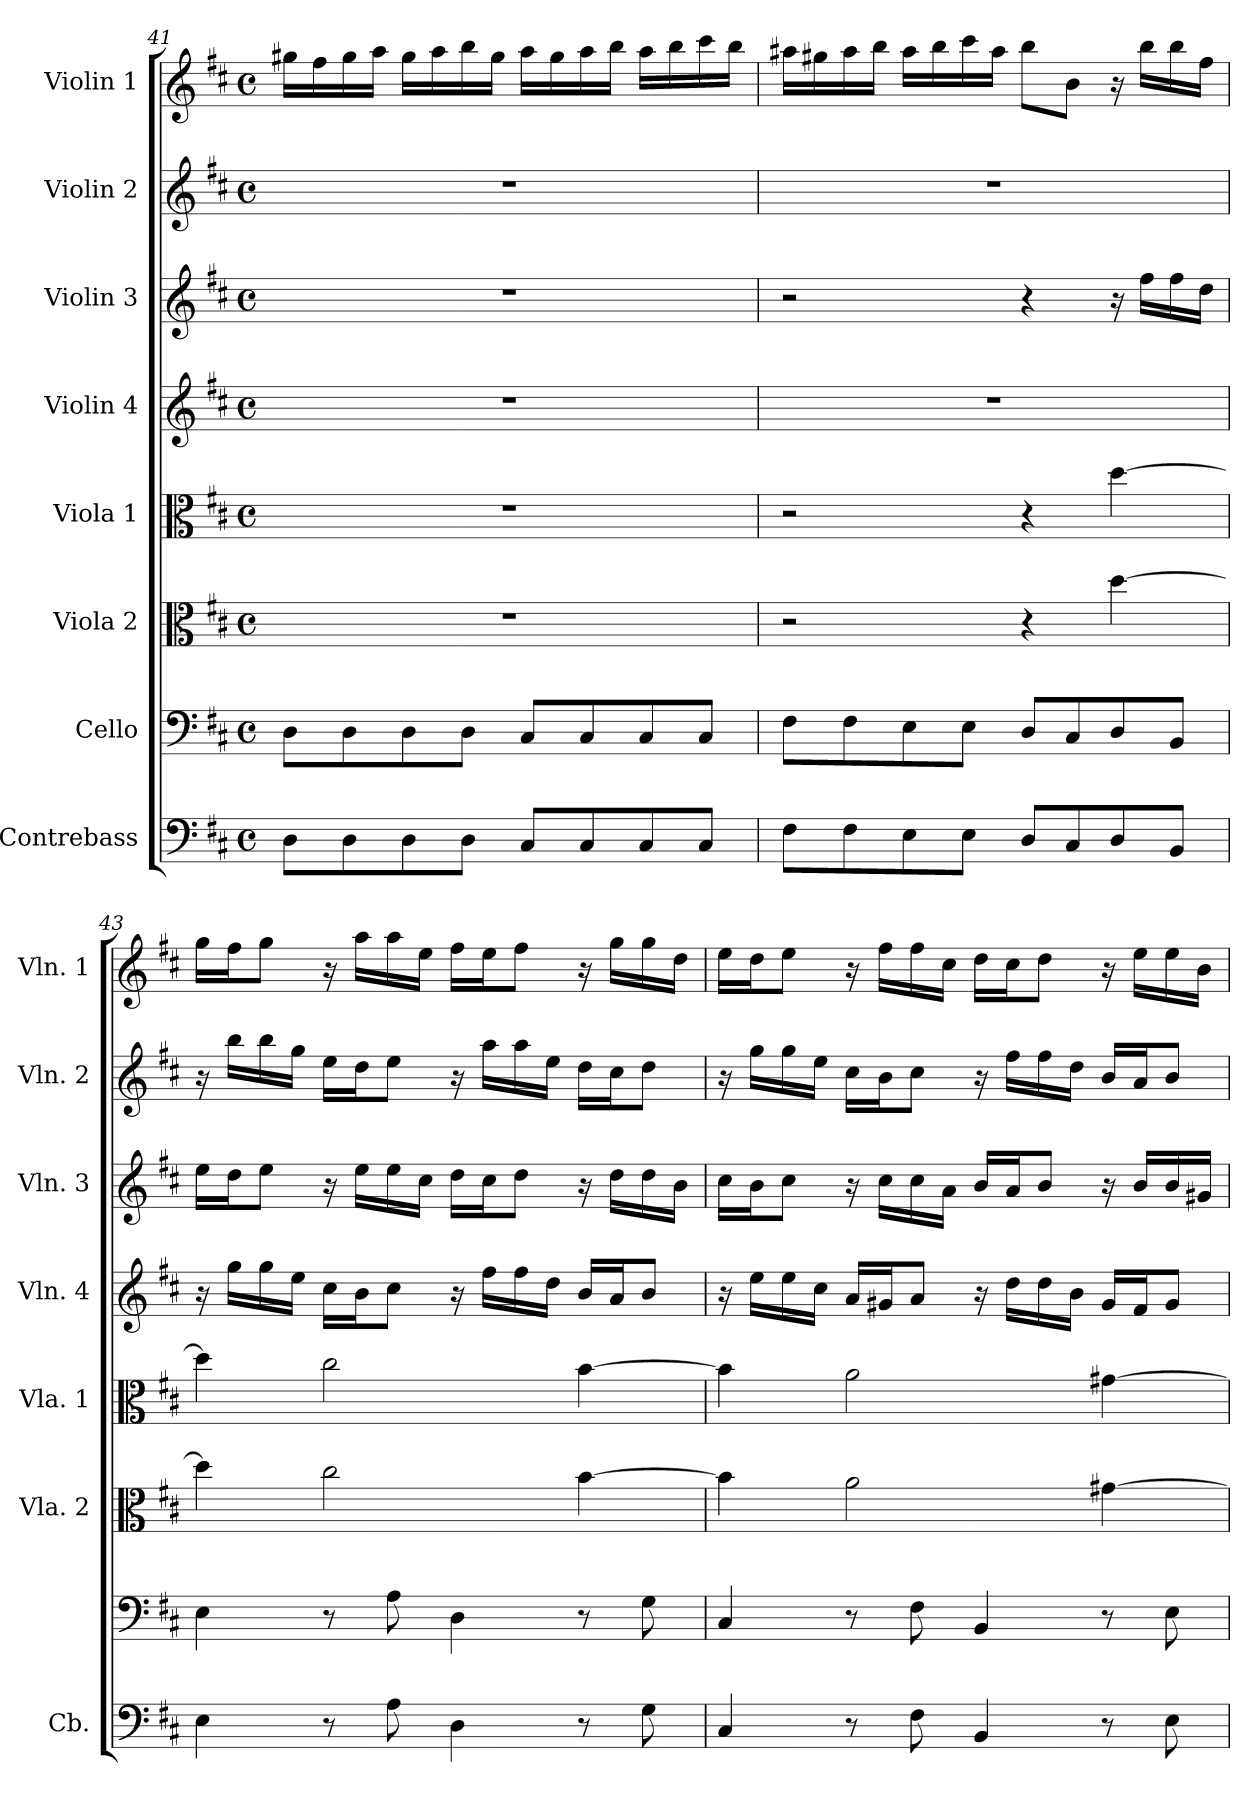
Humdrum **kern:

**kern	**kern	**kern	**kern	**kern	**kern	**kern	**kern
*part8	*part7	*part6	*part5	*part4	*part3	*part2	*part1
*staff8	*staff7	*staff6	*staff5	*staff4	*staff3	*staff2	*staff1
*I"Contrebass	*I"Cello	*I"Viola 2	*I"Viola 1	*I"Violin 4	*I"Violin 3	*I"Violin 2	*I"Violin 1
*I'Cb.	*	*I'Vla. 2	*I'Vla. 1	*I'Vln. 4	*I'Vln. 3	*I'Vln. 2	*I'Vln. 1
*clefF4	*clefF4	*clefC3	*clefC3	*clefG2	*clefG2	*clefG2	*clefG2
*ITrd7c12	*	*	*	*	*	*	*
*k[f#c#]	*k[f#c#]	*k[f#c#]	*k[f#c#]	*k[f#c#]	*k[f#c#]	*k[f#c#]	*k[f#c#]
*M4/4	*M4/4	*M4/4	*M4/4	*M4/4	*M4/4	*M4/4	*M4/4
*met(c)	*met(c)	*met(c)	*met(c)	*met(c)	*met(c)	*met(c)	*met(c)
=41	=41	=41	=41	=41	=41	=41	=41
8DD\L	8D\L	1r	1r	1r	1r	1r	16gg#X\LL
.	.	.	.	.	.	.	16ff#\
8DD\	8D\	.	.	.	.	.	16gg#\
.	.	.	.	.	.	.	16aa\JJ
8DD\	8D\	.	.	.	.	.	16gg#\LL
.	.	.	.	.	.	.	16aa\
8DD\J	8D\J	.	.	.	.	.	16bb\
.	.	.	.	.	.	.	16gg#\JJ
8CC#/L	8C#/L	.	.	.	.	.	16aa\LL
.	.	.	.	.	.	.	16gg#\
8CC#/	8C#/	.	.	.	.	.	16aa\
.	.	.	.	.	.	.	16bb\JJ
8CC#/	8C#/	.	.	.	.	.	16aa\LL
.	.	.	.	.	.	.	16bb\
8CC#/J	8C#/J	.	.	.	.	.	16ccc#\
.	.	.	.	.	.	.	16bb\JJ
!!LO:PB:g=z
=42	=42	=42	=42	=42	=42	=42	=42
8FF#\L	8F#\L	2r	2r	1r	2r	1r	16aa#X\LL
.	.	.	.	.	.	.	16gg#X\
8FF#\	8F#\	.	.	.	.	.	16aa#\
.	.	.	.	.	.	.	16bb\JJ
8EE\	8E\	.	.	.	.	.	16aa#\LL
.	.	.	.	.	.	.	16bb\
8EE\J	8E\J	.	.	.	.	.	16ccc#\
.	.	.	.	.	.	.	16aa#\JJ
8DD/L	8D/L	4r	4r	.	4r	.	8bb\L
8CC#/	8C#/	.	.	.	.	.	8b\J
8DD/	8D/	[4dd\	[4dd\	.	16r	.	16r
.	.	.	.	.	16ff#\LL	.	16bb\LL
8BBB/J	8BB/J	.	.	.	16ff#\	.	16bb\
.	.	.	.	.	16dd\JJ	.	16ff#\JJ
=43	=43	=43	=43	=43	=43	=43	=43
4EE\	4E\	4dd\]	4dd\]	16r	16ee\LL	16r	16gg\LL
.	.	.	.	16gg\LL	16dd\J	16bb\LL	16ff#\J
.	.	.	.	16gg\	8ee\J	16bb\	8gg\J
.	.	.	.	16ee\JJ	.	16gg\JJ	.
8r	8r	2cc#\	2cc#\	16cc#\LL	16r	16ee\LL	16r
.	.	.	.	16b\J	16ee\LL	16dd\J	16aa\LL
8AA\	8A\	.	.	8cc#\J	16ee\	8ee\J	16aa\
.	.	.	.	.	16cc#\JJ	.	16ee\JJ
4DD\	4D\	.	.	16r	16dd\LL	16r	16ff#\LL
.	.	.	.	16ff#\LL	16cc#\J	16aa\LL	16ee\J
.	.	.	.	16ff#\	8dd\J	16aa\	8ff#\J
.	.	.	.	16dd\JJ	.	16ee\JJ	.
8r	8r	[4b\	[4b\	16b/LL	16r	16dd\LL	16r
.	.	.	.	16a/J	16dd\LL	16cc#\J	16gg\LL
8GG\	8G\	.	.	8b/J	16dd\	8dd\J	16gg\
.	.	.	.	.	16b\JJ	.	16dd\JJ
!!LO:PB:g=z
=44	=44	=44	=44	=44	=44	=44	=44
4CC#/	4C#/	4b\]	4b\]	16r	16cc#\LL	16r	16ee\LL
.	.	.	.	16ee\LL	16b\J	16gg\LL	16dd\J
.	.	.	.	16ee\	8cc#\J	16gg\	8ee\J
.	.	.	.	16cc#\JJ	.	16ee\JJ	.
8r	8r	2a\	2a\	16a/LL	16r	16cc#\LL	16r
.	.	.	.	16g#X/J	16cc#\LL	16b\J	16ff#\LL
8FF#\	8F#\	.	.	8a/J	16cc#\	8cc#\J	16ff#\
.	.	.	.	.	16a\JJ	.	16cc#\JJ
4BBB/	4BB/	.	.	16r	16b/LL	16r	16dd\LL
.	.	.	.	16dd\LL	16a/J	16ff#\LL	16cc#\J
.	.	.	.	16dd\	8b/J	16ff#\	8dd\J
.	.	.	.	16b\JJ	.	16dd\JJ	.
8r	8r	[4g#X\	[4g#X\	16g#/LL	16r	16b/LL	16r
.	.	.	.	16f#/J	16b/LL	16a/J	16ee\LL
8EE\	8E\	.	.	8g#/J	16b/	8b/J	16ee\
.	.	.	.	.	16g#X/JJ	.	16b\JJ
=	=	=	=	=	=	=	=
*-	*-	*-	*-	*-	*-	*-	*-
